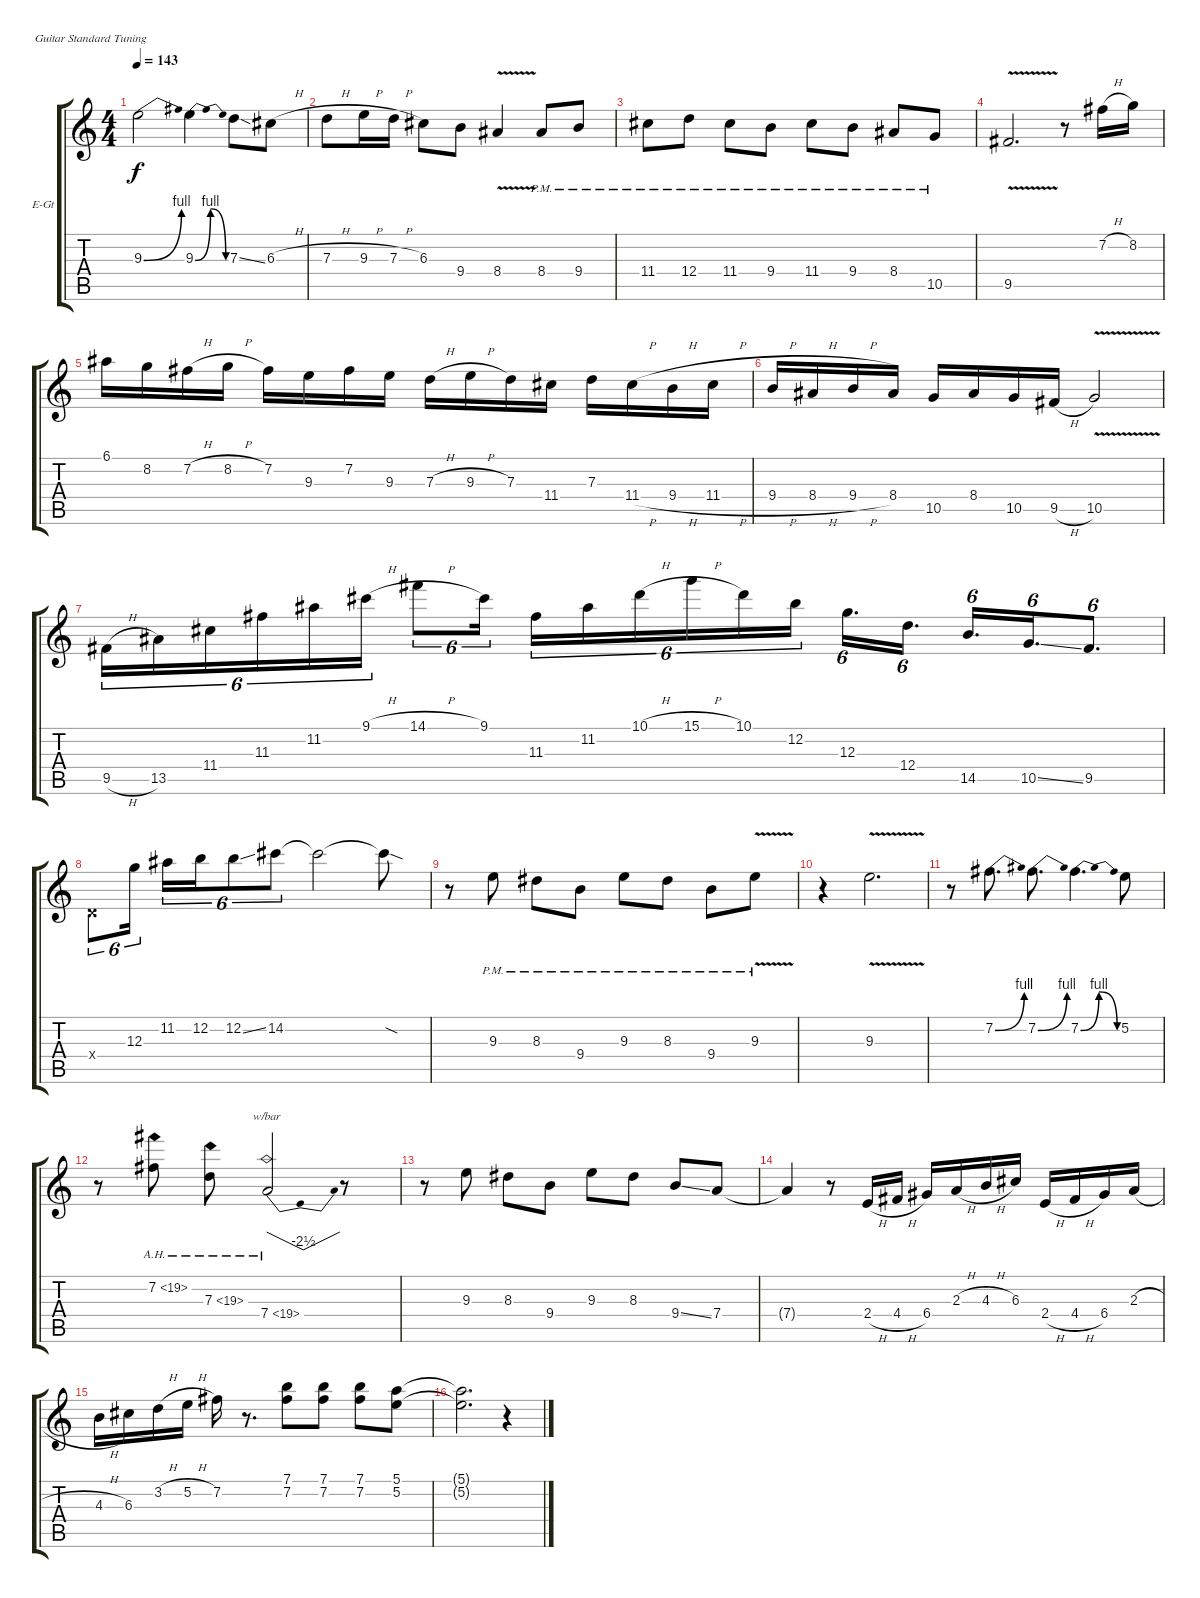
\bracketExtendMode groupsimilarinstruments
\firstSystemTrackNameOrientation horizontal
\otherSystemsTrackNameOrientation horizontal
\track ("Guitarra Solo" "E-Gt") {instrument distortionguitar}
\staff {score tabs}
\tuning (E4 B3 G3 D3 A2 E2)
\ts (4 4)
\tempo 143
\clef g2
\ks c
9.3{be (bend 0 0 60 4)}.2{dy f} 9.3{be (bendrelease 0 0 30 4 30 4 60 0)}.4 7.3{ss}.8 6.3{h}.8 |
7.3{h}.8 9.3{h}.16 7.3{h}.16 6.3.8 9.4.8 8.4{v}.4 8.4{pm}.8 9.4{pm}.8 |
11.4{pm}.8 12.4{pm}.8 11.4{pm}.8 9.4{pm}.8 11.4{pm}.8 9.4{pm}.8 8.4{pm}.8 10.5{pm}.8 |
9.5{v}.2{d} r.8 7.2{h}.16 8.2.16 |
6.1.16 8.2.16 7.2{h}.16 8.2{h}.16 7.2.16 9.3.16 7.2.16 9.3.16 7.3{h}.16 9.3{h}.16 7.3.16 11.4.16 7.3.16 11.4{h}.16 9.4{h}.16 11.4{h}.16 |
9.4{h}.16 8.4{h}.16 9.4{h}.16 8.4.16 10.5.16 8.4.16 10.5.16 9.5{h}.16 10.5{v}.2 |
9.5{h}.16{tu (6 4)} 13.5.16{tu (6 4)} 11.4.16{tu (6 4)} 11.3.16{tu (6 4)} 11.2.16{tu (6 4)} 9.1{h}.16{tu (6 4)} 14.1{h}.8{tu (6 4)} 9.1.16{tu (6 4)} 11.3.16{tu (6 4)} 11.2.16{tu (6 4)} 10.1{h}.16{tu (6 4)} 15.1{h}.16{tu (6 4)} 10.1.16{tu (6 4)} 12.2.16{tu (6 4)} 12.3.16{d tu (6 4)} 12.4.16{d tu (6 4)} 14.5.16{d tu (6 4)} 10.5{ss}.16{d tu (6 4)} 9.5.8{d tu (6 4)} |
0.4{x}.8{tu (6 4)} 12.3.16{tu (6 4)} 11.2.16{tu (6 4)} 12.2.16{tu (6 4)} 12.2{ss}.8{tu (6 4)} 14.2.8{tu (6 4)} 14.2{t}.2 14.2{sod t}.8 |
r.8 9.3{pm}.8 8.3{pm}.8 9.4{pm}.8 9.3{pm}.8 8.3{pm}.8 9.4{pm}.8 9.3{v pm}.8 |
r.4 9.3{v}.2{d} |
r.8 7.2{be (bend 0 0 60 4)}.8{d} 7.2{be (bend 0 0 60 4)}.8{d} 7.2{be (bendrelease 0 0 30 4 30 4 60 0)}.4{d} 5.2.8 |
r.8 7.2{ah 12}.8 7.3{ah 12}.8 7.4{ah 12}.2{tbe (dip default 0 0 30 -10 60 0)} r.8 |
r.8 9.3.8 8.3.8 9.4.8 9.3.8 8.3.8 9.4{ss}.8 7.4.8 |
7.4{t}.4 r.8 2.4{h}.16 4.4{h}.16 6.4.16 2.3{h}.16 4.3{h}.16 6.3.16 2.4{h}.16 4.4{h}.16 6.4.16 2.3{h}.16 |
4.3{h}.16 6.3.16 3.2{h}.16 5.2{h}.16 7.2.16 r.8{d} (7.1 7.2).8 (7.1 7.2).8 (7.1 7.2).8 (5.1 5.2).8 |
(5.1{t} 5.2{t}).2{d} r.4
